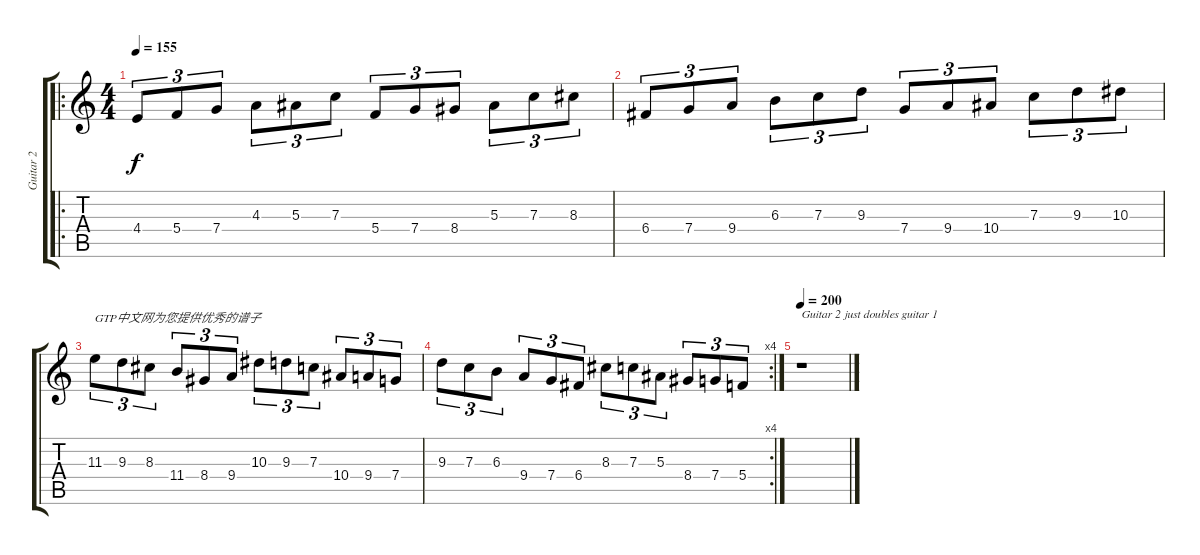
\track ("Guitar 2" "Guitar 2") {instrument distortionguitar}
\staff {score tabs}
\tuning (D4 A3 F3 C3 G2 D2) {hide}
\ro
\ts (4 4)
\tempo 155
\clef g2
\ks c
4.4.8{tu (3 2) dy f instrument distortionguitar} 5.4.8{tu (3 2)} 7.4.8{tu (3 2)} 4.3.8{tu (3 2)} 5.3.8{tu (3 2)} 7.3.8{tu (3 2)} 5.4.8{tu (3 2)} 7.4.8{tu (3 2)} 8.4.8{tu (3 2)} 5.3.8{tu (3 2)} 7.3.8{tu (3 2)} 8.3.8{tu (3 2)} |
6.4.8{tu (3 2)} 7.4.8{tu (3 2)} 9.4.8{tu (3 2)} 6.3.8{tu (3 2)} 7.3.8{tu (3 2)} 9.3.8{tu (3 2)} 7.4.8{tu (3 2)} 9.4.8{tu (3 2)} 10.4.8{tu (3 2)} 7.3.8{tu (3 2)} 9.3.8{tu (3 2)} 10.3.8{tu (3 2)} |
11.3.8{tu (3 2) txt "GTP中文网为您提供优秀的谱子"} 9.3.8{tu (3 2)} 8.3.8{tu (3 2)} 11.4.8{tu (3 2)} 8.4.8{tu (3 2)} 9.4.8{tu (3 2)} 10.3.8{tu (3 2)} 9.3.8{tu (3 2)} 7.3.8{tu (3 2)} 10.4.8{tu (3 2)} 9.4.8{tu (3 2)} 7.4.8{tu (3 2)} |
\rc 4
9.3.8{tu (3 2)} 7.3.8{tu (3 2)} 6.3.8{tu (3 2)} 9.4.8{tu (3 2)} 7.4.8{tu (3 2)} 6.4.8{tu (3 2)} 8.3.8{tu (3 2)} 7.3.8{tu (3 2)} 5.3.8{tu (3 2)} 8.4.8{tu (3 2)} 7.4.8{tu (3 2)} 5.4.8{tu (3 2)} |
\tempo 200
r.1{txt "Guitar 2 just doubles guitar 1"}
